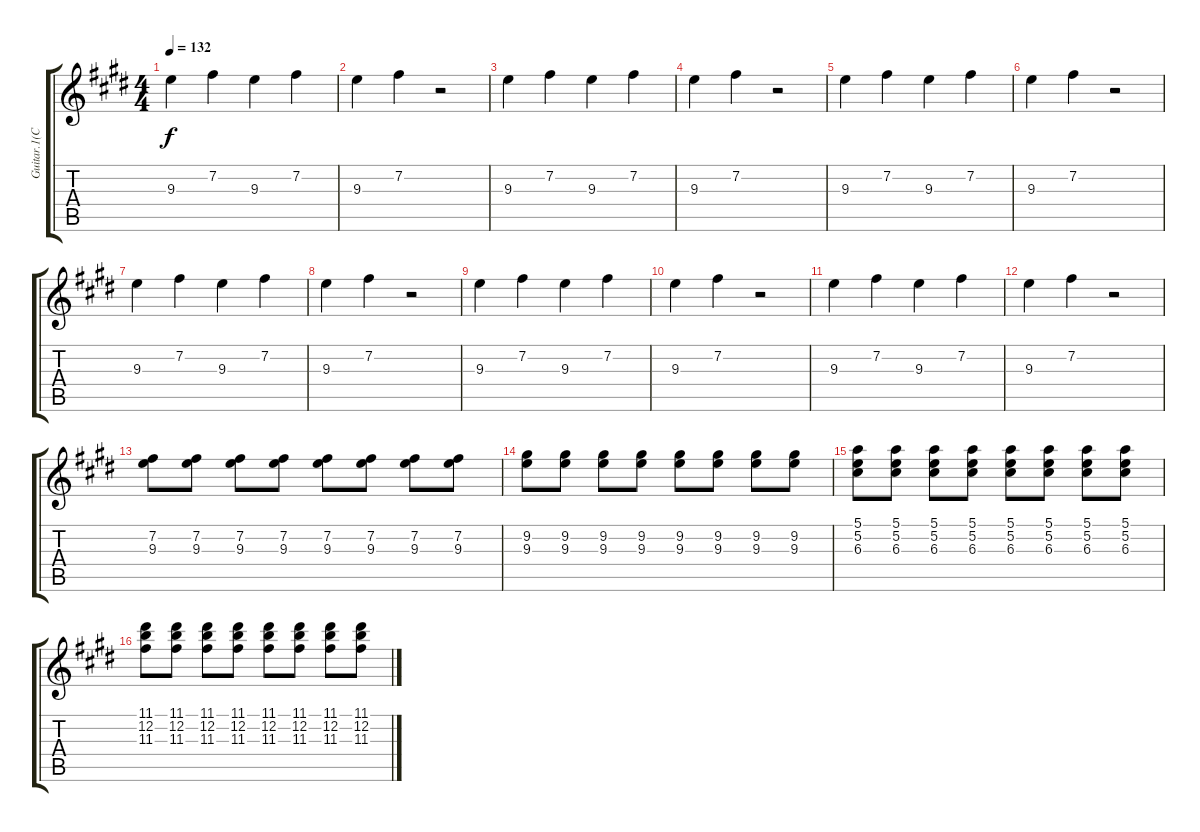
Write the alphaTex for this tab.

\track ("Guitar.1(Crunch)" "Guitar.1(C") {instrument overdrivenguitar}
\staff {score tabs}
\tuning (E4 B3 G3 D3 A2 E2) {hide}
\ts (4 4)
\tempo 132
\clef g2
\ks e
9.3.4{dy f instrument overdrivenguitar} 7.2.4 9.3.4 7.2.4 |
9.3.4 7.2.4 r.2 |
9.3.4 7.2.4 9.3.4 7.2.4 |
9.3.4 7.2.4 r.2 |
9.3.4 7.2.4 9.3.4 7.2.4 |
9.3.4 7.2.4 r.2 |
9.3.4 7.2.4 9.3.4 7.2.4 |
9.3.4 7.2.4 r.2 |
9.3.4 7.2.4 9.3.4 7.2.4 |
9.3.4 7.2.4 r.2 |
9.3.4 7.2.4 9.3.4 7.2.4 |
9.3.4 7.2.4 r.2 |
(7.2 9.3).8 (7.2 9.3).8 (7.2 9.3).8 (7.2 9.3).8 (7.2 9.3).8 (7.2 9.3).8 (7.2 9.3).8 (7.2 9.3).8 |
(9.2 9.3).8 (9.2 9.3).8 (9.2 9.3).8 (9.2 9.3).8 (9.2 9.3).8 (9.2 9.3).8 (9.2 9.3).8 (9.2 9.3).8 |
(5.1 5.2 6.3).8 (5.1 5.2 6.3).8 (5.1 5.2 6.3).8 (5.1 5.2 6.3).8 (5.1 5.2 6.3).8 (5.1 5.2 6.3).8 (5.1 5.2 6.3).8 (5.1 5.2 6.3).8 |
(11.1 12.2 11.3).8 (11.1 12.2 11.3).8 (11.1 12.2 11.3).8 (11.1 12.2 11.3).8 (11.1 12.2 11.3).8 (11.1 12.2 11.3).8 (11.1 12.2 11.3).8 (11.1 12.2 11.3).8
